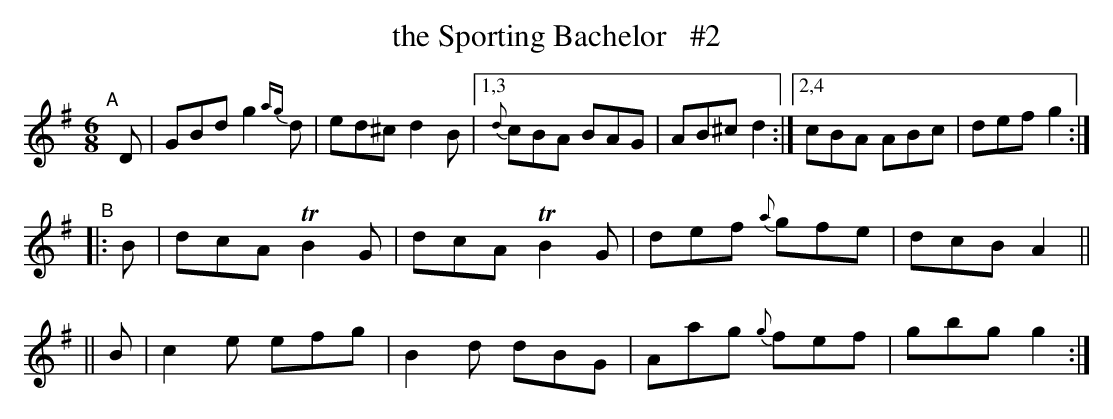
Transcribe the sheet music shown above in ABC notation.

X:1
T: the Sporting Bachelor   #2
M: 6/8
L: 1/8
K: G
"^A"\
[|]D | GBdg2 {ag}d | ed^c d2B |[1,3 {d}cBA BAG | AB^c d2 \
                             :|[2,4 cBA ABc | def g2 :|
"^B"\
|: B | dcA TB2G | dcA TB2G | def {a}gfe | dcB A2 ||
|| B | c2e  efg | B2d  dBG | Aag {g}fef | gbg g2 :|
